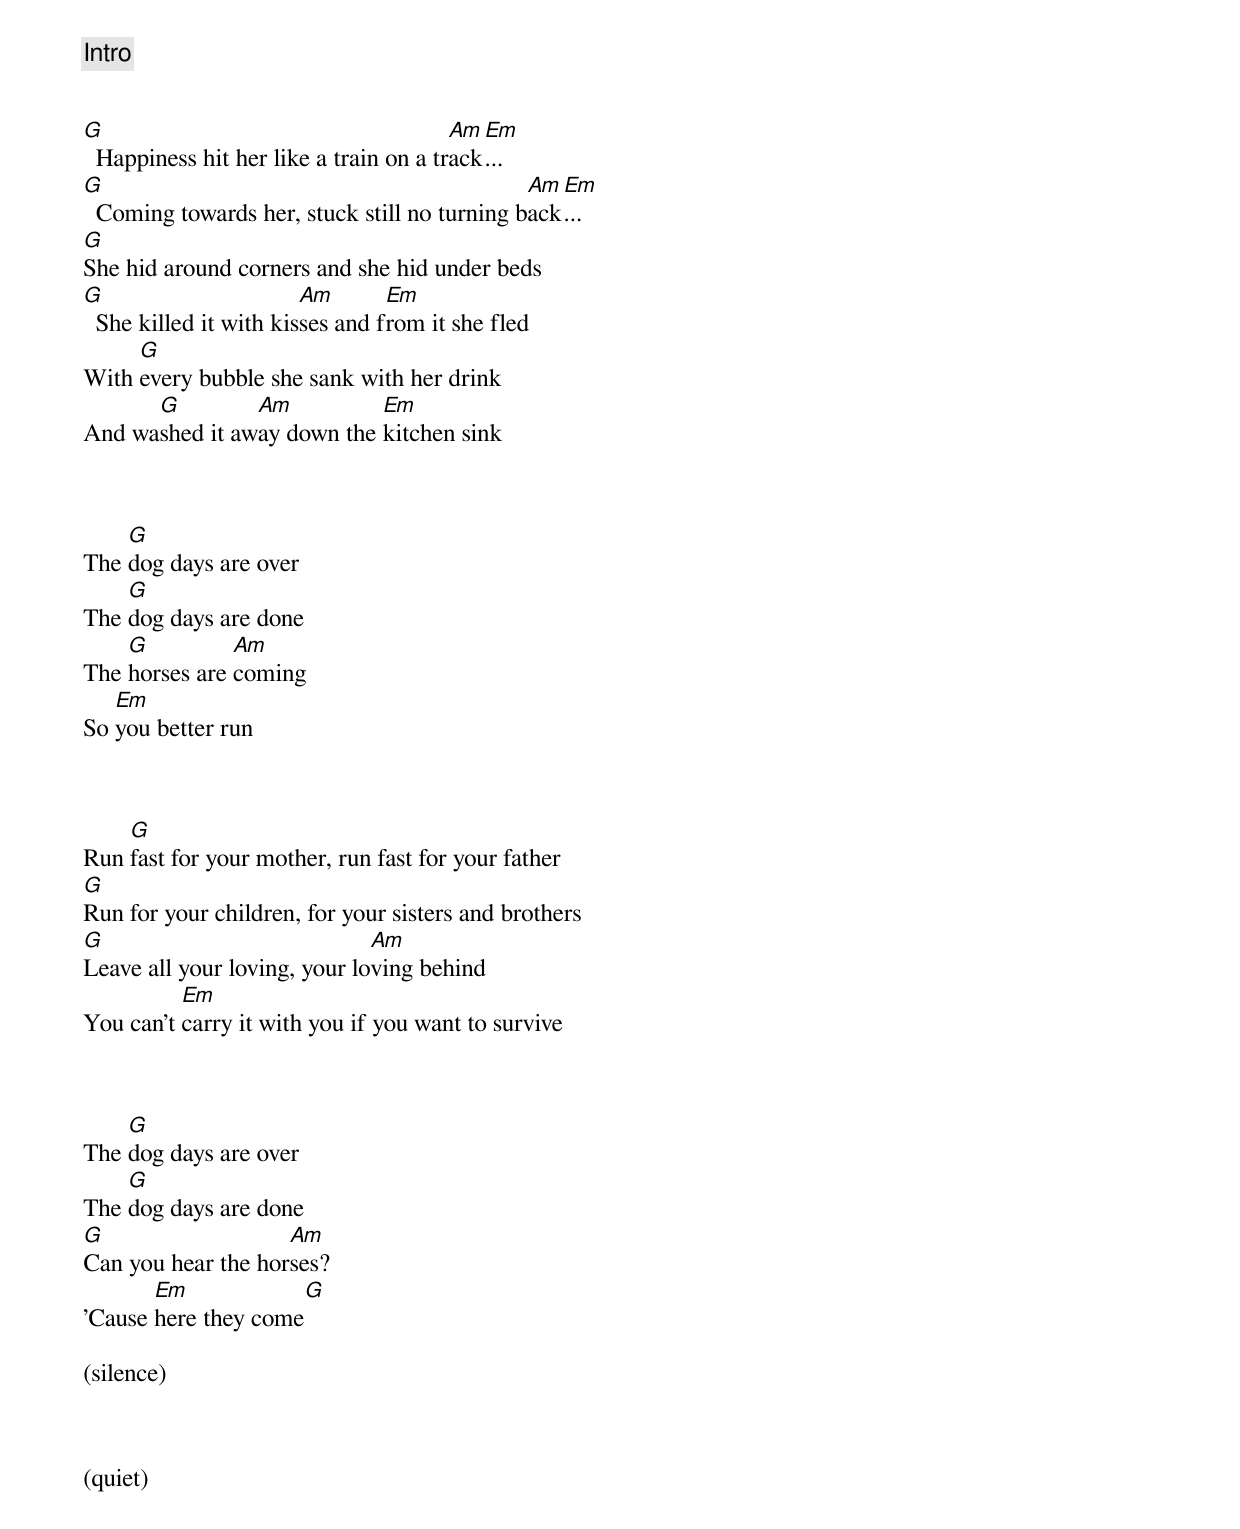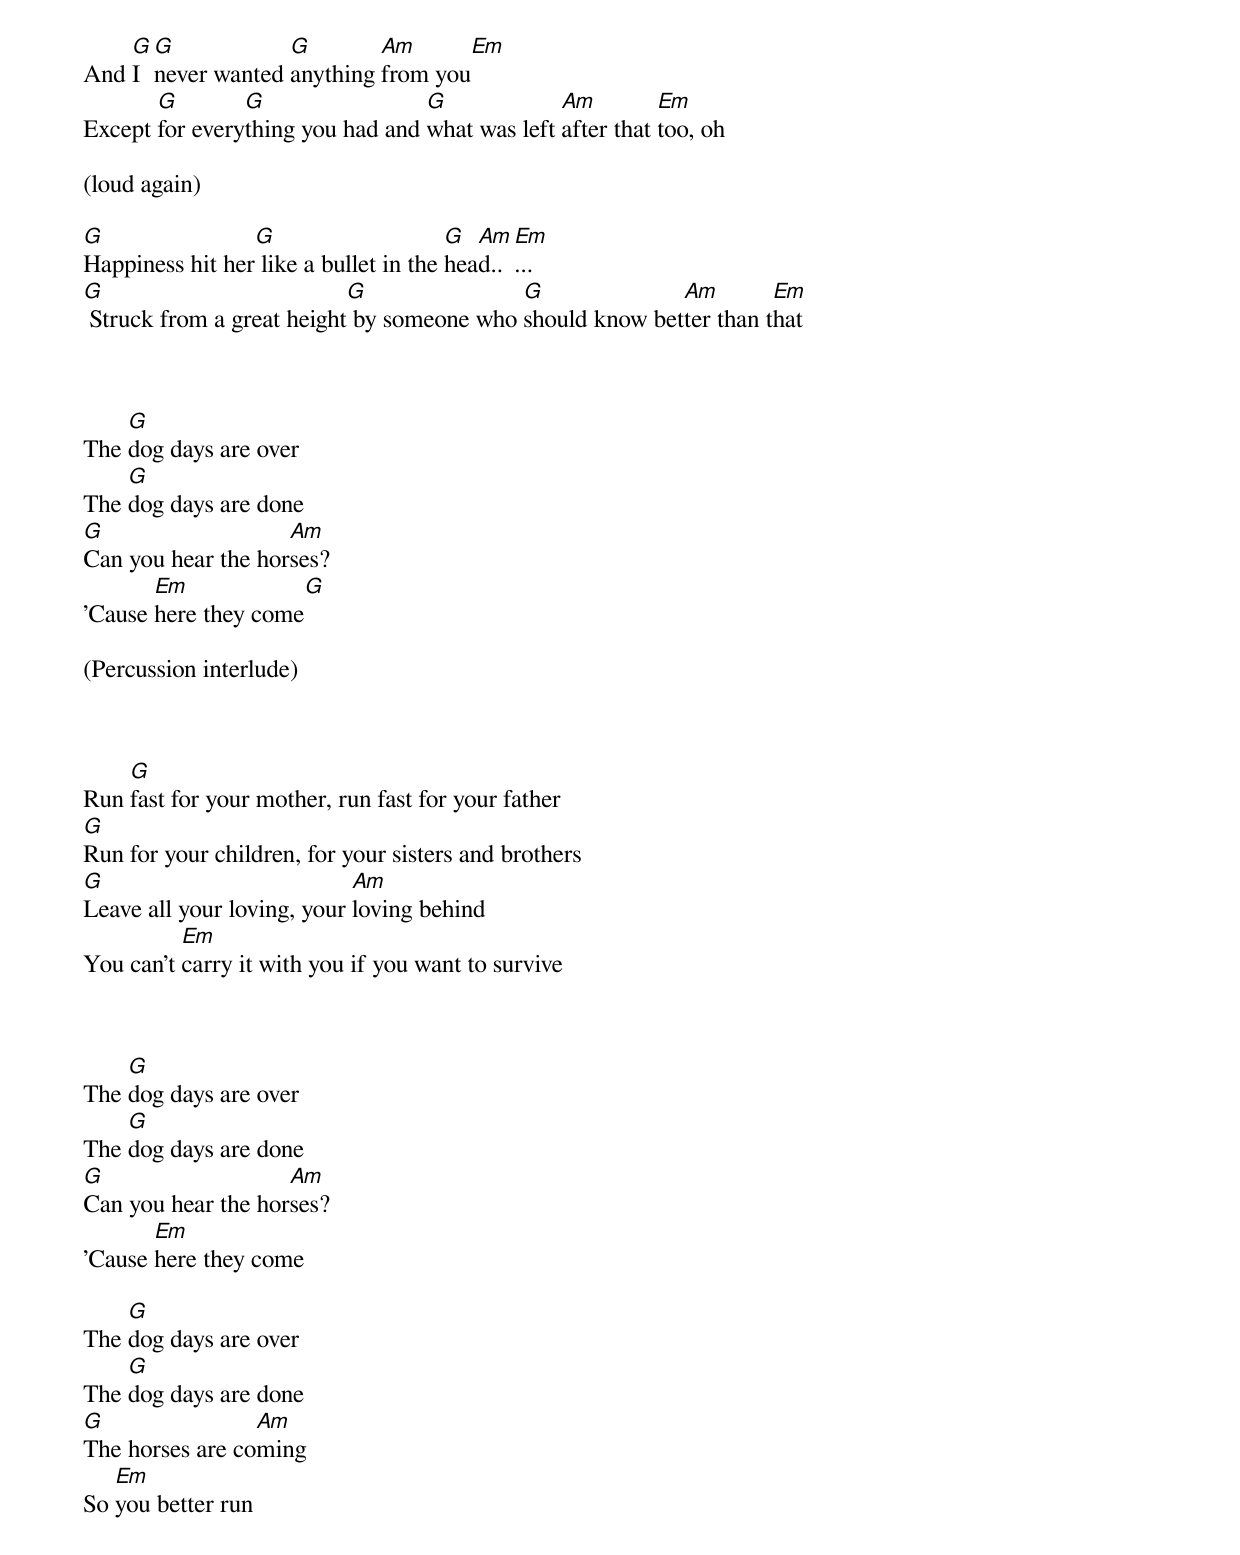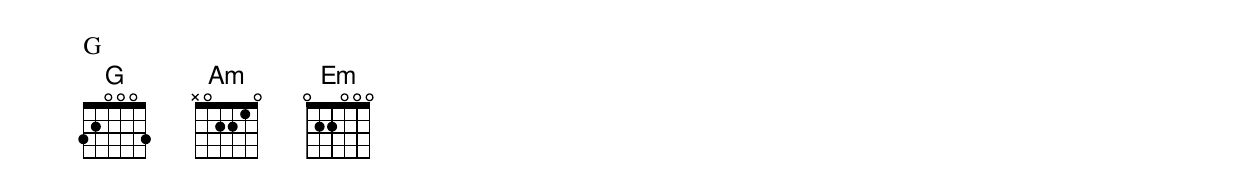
{comment: Intro}

{start_of_verse}
{end_of_verse}

[G]  Happiness hit her like a train on a tr[Am]ack[Em]...
[G]  Coming towards her, stuck still no turning b[Am]ack[Em]...
[G]She hid around corners and she hid under beds
[G]  She killed it with kis[Am]ses and f[Em]rom it she fled
With [G]every bubble she sank with her drink
And wa[G]shed it aw[Am]ay down the [Em]kitchen sink


{start_of_chorus}
{end_of_chorus}

The [G]dog days are over
The [G]dog days are done
The [G]horses are [Am]coming
So [Em]you better run


{start_of_verse}
{end_of_verse}

Run [G]fast for your mother, run fast for your father
[G]Run for your children, for your sisters and brothers
[G]Leave all your loving, your lo[Am]ving behind
You can't [Em]carry it with you if you want to survive


{start_of_chorus}
{end_of_chorus}

The [G]dog days are over
The [G]dog days are done
[G]Can you hear the hor[Am]ses?
'Cause [Em]here they come[G]

(silence)


{start_of_verse}
{end_of_verse}

(quiet)

And [G]I [G]never wanted [G]anything [Am]from you[Em]
Except [G]for every[G]thing you had and [G]what was left [Am]after that [Em]too, oh

(loud again)

[G]Happiness hit her[G] like a bullet in the [G]hea[Am]d..[Em]...
[G] Struck from a great height[G] by someone who [G]should know bet[Am]ter than t[Em]hat


{start_of_chorus}
{end_of_chorus}

The [G]dog days are over
The [G]dog days are done
[G]Can you hear the hor[Am]ses?
'Cause [Em]here they come[G]

(Percussion interlude)


{start_of_verse}
{end_of_verse}

Run [G]fast for your mother, run fast for your father
[G]Run for your children, for your sisters and brothers
[G]Leave all your loving, your [Am]loving behind
You can't [Em]carry it with you if you want to survive


{start_of_chorus}
{end_of_chorus}

The [G]dog days are over
The [G]dog days are done
[G]Can you hear the hor[Am]ses?
'Cause [Em]here they come

The [G]dog days are over
The [G]dog days are done
[G]The horses are co[Am]ming
So [Em]you better run

G
